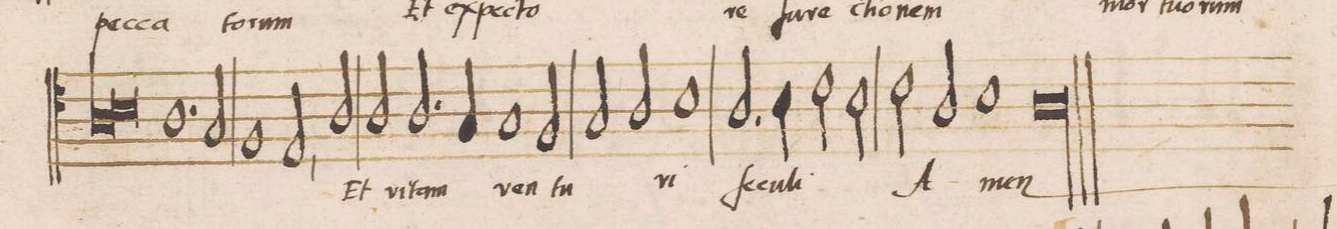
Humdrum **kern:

**kern	**text
*I"TENOR	*
*clefC4	*
*k[]	*
*met(C|)	*
*M2/1	*
1A	.
=132-	=132-
1B	.
*Xlig	*
1.A	.
=133-	=133-
2G/	.
1F	.
=134-	=134-
2E,</	.
2A/	Et
2A/	vi-
2.A/	-tam
=135-	=135-
4G/	.
1G	ven-
2F/	.
=136-	=136-
2G/	-tu-
2A/	.
1B	-ri
=137-	=137-
2.A/	ſe-
4B\	.
2c\	-cu-
2B\	-li
=138-	=138-
2c\	A-
2A/	.
1B	.
=139-	=139-
0Al	-men
==	==
*-	*-
